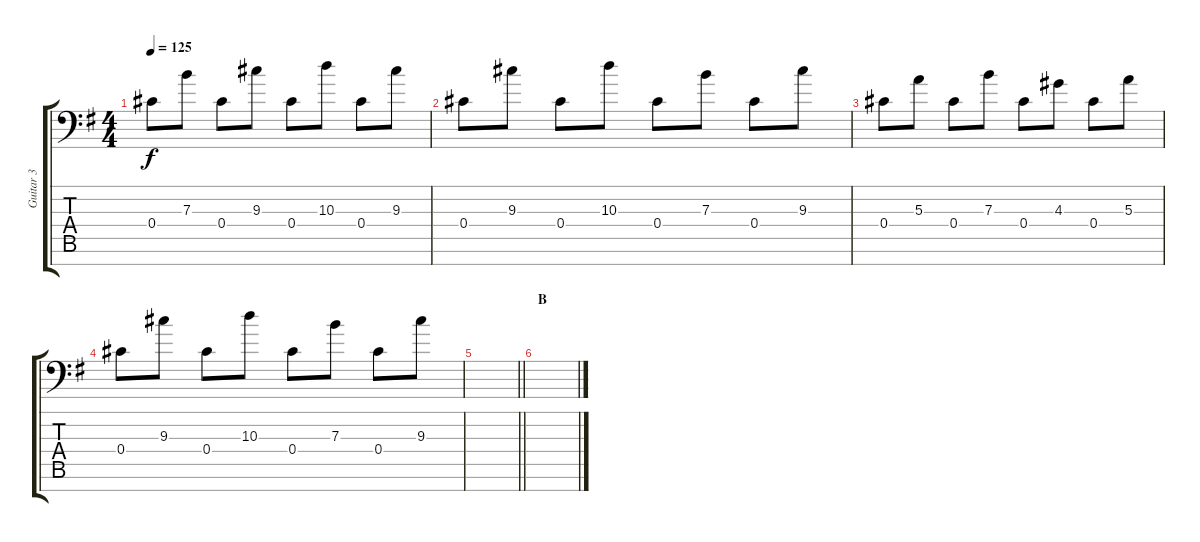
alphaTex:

\track ("Guitar 3" "Guitar 3") {instrument overdrivenguitar}
\staff {score tabs}
\tuning (D4 Ab3 E3 Db3 Gb2 Db2 Ab1) {hide}
\ts (4 4)
\tempo 125
\clef f4
\ks g
0.4.8{dy f} 7.3.8 0.4.8 9.3.8 0.4.8 10.3.8 0.4.8 9.3.8 |
0.4.8 9.3.8 0.4.8 10.3.8 0.4.8 7.3.8 0.4.8 9.3.8 |
0.4.8 5.3.8 0.4.8 7.3.8 0.4.8 4.3.8 0.4.8 5.3.8 |
0.4.8 9.3.8 0.4.8 10.3.8 0.4.8 7.3.8 0.4.8 9.3.8 |
\barLineRight lightlight
|
\section ("" "B")
